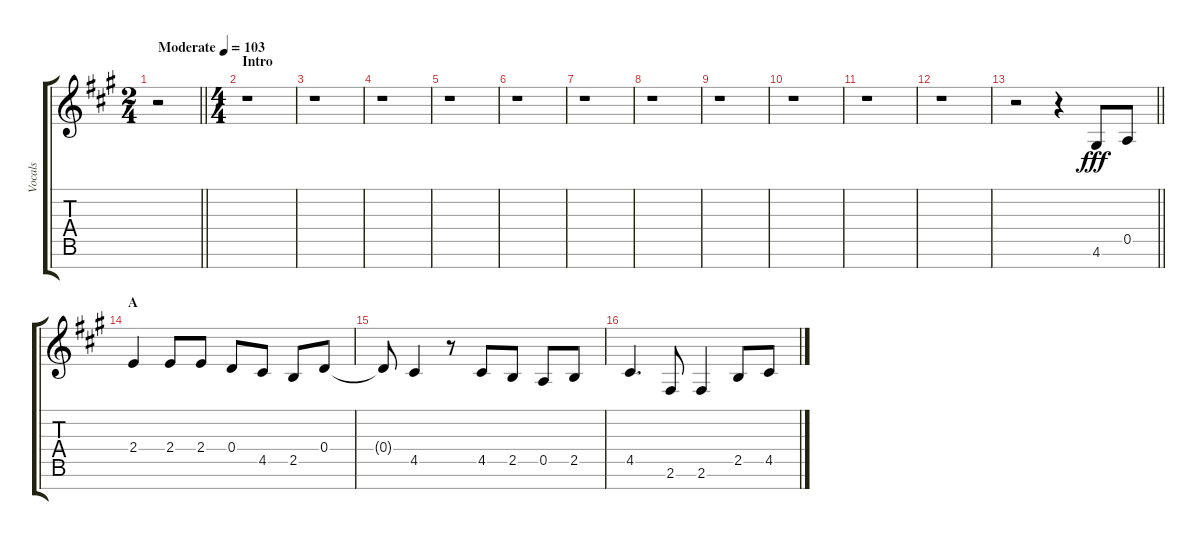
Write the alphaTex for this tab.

\track ("Vocals" "Vocals") {instrument voiceoohs}
\staff {score tabs}
\tuning (E5 B4 G4 D4 A3 E3 B2) {hide}
\ts (2 4)
\tempo (103 "Moderate")
\clef g2
\barLineRight lightlight
\ks a
r.2{dy fff instrument voiceoohs} |
\ts (4 4)
\section ("" "Intro")
r.1 |
r.1 |
r.1 |
r.1 |
r.1 |
r.1 |
r.1 |
r.1 |
r.1 |
r.1 |
r.1 |
\barLineRight lightlight
r.2 r.4 4.6.8 0.5.8 |
\section ("" "A")
2.4.4 2.4.8 2.4.8 0.4.8 4.5.8 2.5.8 0.4.8 |
0.4{t}.8 4.5.4 r.8 4.5.8 2.5.8 0.5.8 2.5.8 |
4.5.4{d} 2.6.8 2.6.4 2.5.8 4.5.8
